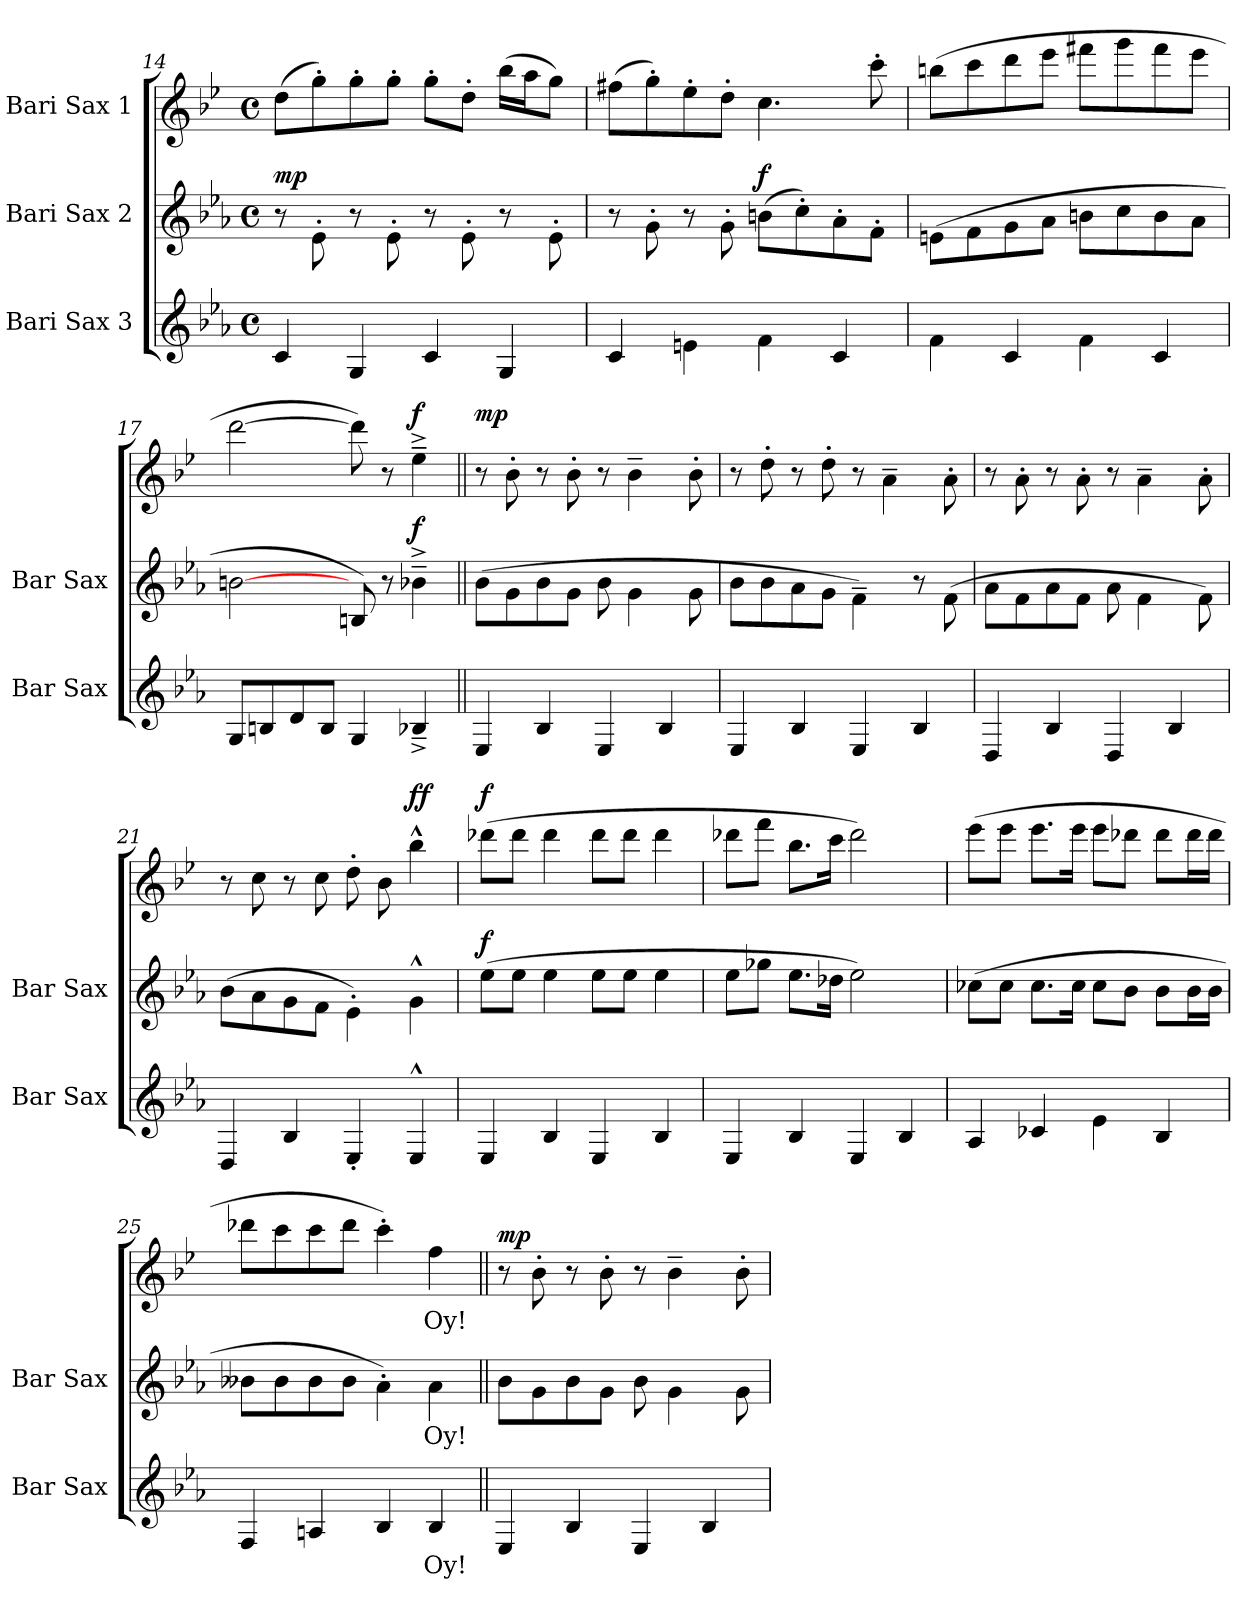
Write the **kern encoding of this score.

**kern	**text	**kern	**text	**dynam	**kern	**text	**dynam
*part3	*part3	*part2	*part2	*part2	*part1	*part1	*part1
*staff3	*staff3	*staff2	*staff2	*staff2	*staff1	*staff1	*staff1
*I"Bari Sax 3	*	*I"Bari Sax 2	*	*	*I"Bari Sax 1	*	*
*I'Bar Sax	*	*I'Bar Sax	*	*	*	*	*
*clefG2	*	*clefG2	*	*	*clefG2	*	*
*ITrd12c21	*	*ITrd12c21	*	*	*ITrd8c14	*	*
*k[b-e-a-]	*	*k[b-e-a-]	*	*	*k[b-e-]	*	*
*E-:	*	*E-:	*	*	*B-:	*	*
*M4/4	*	*M4/4	*	*	*M4/4	*	*
*met(c)	*	*met(c)	*	*	*met(c)	*	*
=14	=14	=14	=14	=14	=14	=14	=14
!	!	!	!	!LO:DY:b	!	!	!
4C/	.	8r	.	mp	(>8d\L	.	.
.	.	8E-'>\	.	.	8g'>\)	.	.
4GG/	.	8r	.	.	8g'>\	.	.
.	.	8E-'>\	.	.	8g'>\J	.	.
4C/	.	8r	.	.	8g'>\L	.	.
.	.	8E-'>\	.	.	8d'>\J	.	.
4GG/	.	8r	.	.	(>16b-\LL	.	.
.	.	.	.	.	16a\J	.	.
.	.	8E-'>\	.	.	8g\J)	.	.
=15	=15	=15	=15	=15	=15	=15	=15
4C/	.	8r	.	.	(>8f#X\L	.	.
.	.	8G'>\	.	.	8g'>\)	.	.
4En\	.	8r	.	.	8e-'>\	.	.
.	.	8G'>\	.	.	8d'>\J	.	.
!	!	!	!	!LO:DY:b	!	!	!
4F\	.	(>8Bn\L	.	f	4.c\	.	.
.	.	8c'>\)	.	.	.	.	.
4C/	.	8A-'>\	.	.	.	.	.
.	.	8F'>\J	.	.	8cc'>\	.	.
!!LO:PB:g=z
=16	=16	=16	=16	=16	=16	=16	=16
4F\	.	(>8En\L	.	.	(>8bn\L	.	.
.	.	8F\	.	.	8cc\	.	.
4C/	.	8G\	.	.	8dd\	.	.
.	.	8A-\J	.	.	8ee-\J	.	.
4F\	.	8Bn\L	.	.	8ff#X\L	.	.
.	.	8c\	.	.	8gg\	.	.
4C/	.	8B\	.	.	8ff#\	.	.
.	.	8A-\J	.	.	8ee-\J	.	.
=17	=17	=17	=17	=17	=17	=17	=17
8GG/L	.	[2Bn\	.	.	[2dd\	.	.
8BBn/	.	.	.	.	.	.	.
8D/	.	.	.	.	.	.	.
8BB/J	.	.	.	.	.	.	.
4GG/	.	8BB/)	.	.	8dd\])	.	.
.	.	8r	.	.	8r	.	.
!	!	!	!	!LO:DY:b	!	!	!LO:DY:b
4BB-X^<~</	.	4B-X^>~>\	.	f	4e-^>~>\	.	f
=18||	=18||	=18||	=18||	=18||	=18||	=18||	=18||
!	!	!	!	!	!	!	!LO:DY:b
4EE-/	.	(>8B-\L	.	.	8r	.	mp
.	.	8G\	.	.	8B-'>\	.	.
4BB-/	.	8B-\	.	.	8r	.	.
.	.	8G\J	.	.	8B-'>\	.	.
4EE-/	.	8B-\	.	.	8r	.	.
.	.	4G\	.	.	4B-~>\	.	.
4BB-/	.	.	.	.	.	.	.
.	.	8G\	.	.	8B-'>\	.	.
=19	=19	=19	=19	=19	=19	=19	=19
4EE-/	.	8B-\L	.	.	8r	.	.
.	.	8B-\	.	.	8d'>\	.	.
4BB-/	.	8A-\	.	.	8r	.	.
.	.	8G\J	.	.	8d'>\	.	.
4EE-/	.	4F~>\)	.	.	8r	.	.
.	.	.	.	.	4A~>\	.	.
4BB-/	.	8r	.	.	.	.	.
.	.	(>8F\	.	.	8A'>\	.	.
=20	=20	=20	=20	=20	=20	=20	=20
4DD/	.	8A-\L	.	.	8r	.	.
.	.	8F\	.	.	8A'>\	.	.
4BB-/	.	8A-\	.	.	8r	.	.
.	.	8F\J	.	.	8A'>\	.	.
4DD/	.	8A-\	.	.	8r	.	.
.	.	4F\	.	.	4A~>\	.	.
4BB-/	.	.	.	.	.	.	.
.	.	8F\)	.	.	8A'>\	.	.
=21	=21	=21	=21	=21	=21	=21	=21
4DD/	.	(>8B-\L	.	.	8r	.	.
.	.	8A-\	.	.	8c\	.	.
4BB-/	.	8G\	.	.	8r	.	.
.	.	8F\J	.	.	8c\	.	.
4EE-'</	.	4E-'>\)	.	.	8d'>\	.	.
.	.	.	.	.	8B-\	.	.
!	!	!	!	!	!	!	!LO:DY:b
4EE-^^>/	.	4G^^>\	.	.	4b-^^>\	.	ff
=22	=22	=22	=22	=22	=22	=22	=22
!	!	!	!	!LO:DY:b	!	!	!LO:DY:b
4EE-/	.	(>8e-\L	.	f	(>8dd-X\L	.	f
.	.	8e-\J	.	.	8dd-\J	.	.
4BB-/	.	4e-\	.	.	4dd-\	.	.
4EE-/	.	8e-\L	.	.	8dd-\L	.	.
.	.	8e-\J	.	.	8dd-\J	.	.
4BB-/	.	4e-\	.	.	4dd-\	.	.
=23	=23	=23	=23	=23	=23	=23	=23
4EE-/	.	8e-\L	.	.	8dd-X\L	.	.
.	.	8g-X\J	.	.	8ff\J	.	.
4BB-/	.	8.e-\L	.	.	8.b-\L	.	.
.	.	16d-X\Jk	.	.	16cc\Jk	.	.
4EE-/	.	2e-\)	.	.	2dd-\)	.	.
4BB-/	.	.	.	.	.	.	.
!!LO:LB:g=z
=24	=24	=24	=24	=24	=24	=24	=24
4AA-/	.	(>8c-X\L	.	.	(>8ee-\L	.	.
.	.	8c-\J	.	.	8ee-\J	.	.
4C-X/	.	8.c-\L	.	.	8.ee-\L	.	.
.	.	16c-\Jk	.	.	16ee-\Jk	.	.
4E-\	.	8c-\L	.	.	8ee-\L	.	.
.	.	8B-\J	.	.	8dd-X\J	.	.
4BB-/	.	8B-\L	.	.	8dd-\L	.	.
.	.	16B-\L	.	.	16dd-\L	.	.
.	.	16B-\JJ	.	.	16dd-\JJ	.	.
=25	=25	=25	=25	=25	=25	=25	=25
4FF/	.	8B--X\L	.	.	8dd-X\L	.	.
.	.	8B--\	.	.	8cc\	.	.
4AAn/	.	8B--\	.	.	8cc\	.	.
.	.	8B--\J	.	.	8dd-\J	.	.
4BB-/	.	4A-'>\)	.	.	4cc'>\)	.	.
!	!LO:LY:b	!	!LO:LY:b	!	!	!LO:LY:b	!
4BB-/	Oy!	4A-\	Oy!	.	4f\	Oy!	.
=26||	=26||	=26||	=26||	=26||	=26||	=26||	=26||
!	!	!	!	!	!	!	!LO:DY:b
4EE-/	.	8B-\L	.	.	8r	.	mp
.	.	8G\	.	.	8B-'>\	.	.
4BB-/	.	8B-\	.	.	8r	.	.
.	.	8G\J	.	.	8B-'>\	.	.
4EE-/	.	8B-\	.	.	8r	.	.
.	.	4G\	.	.	4B-~>\	.	.
4BB-/	.	.	.	.	.	.	.
.	.	8G\	.	.	8B-'>\	.	.
=	=	=	=	=	=	=	=
*-	*-	*-	*-	*-	*-	*-	*-
